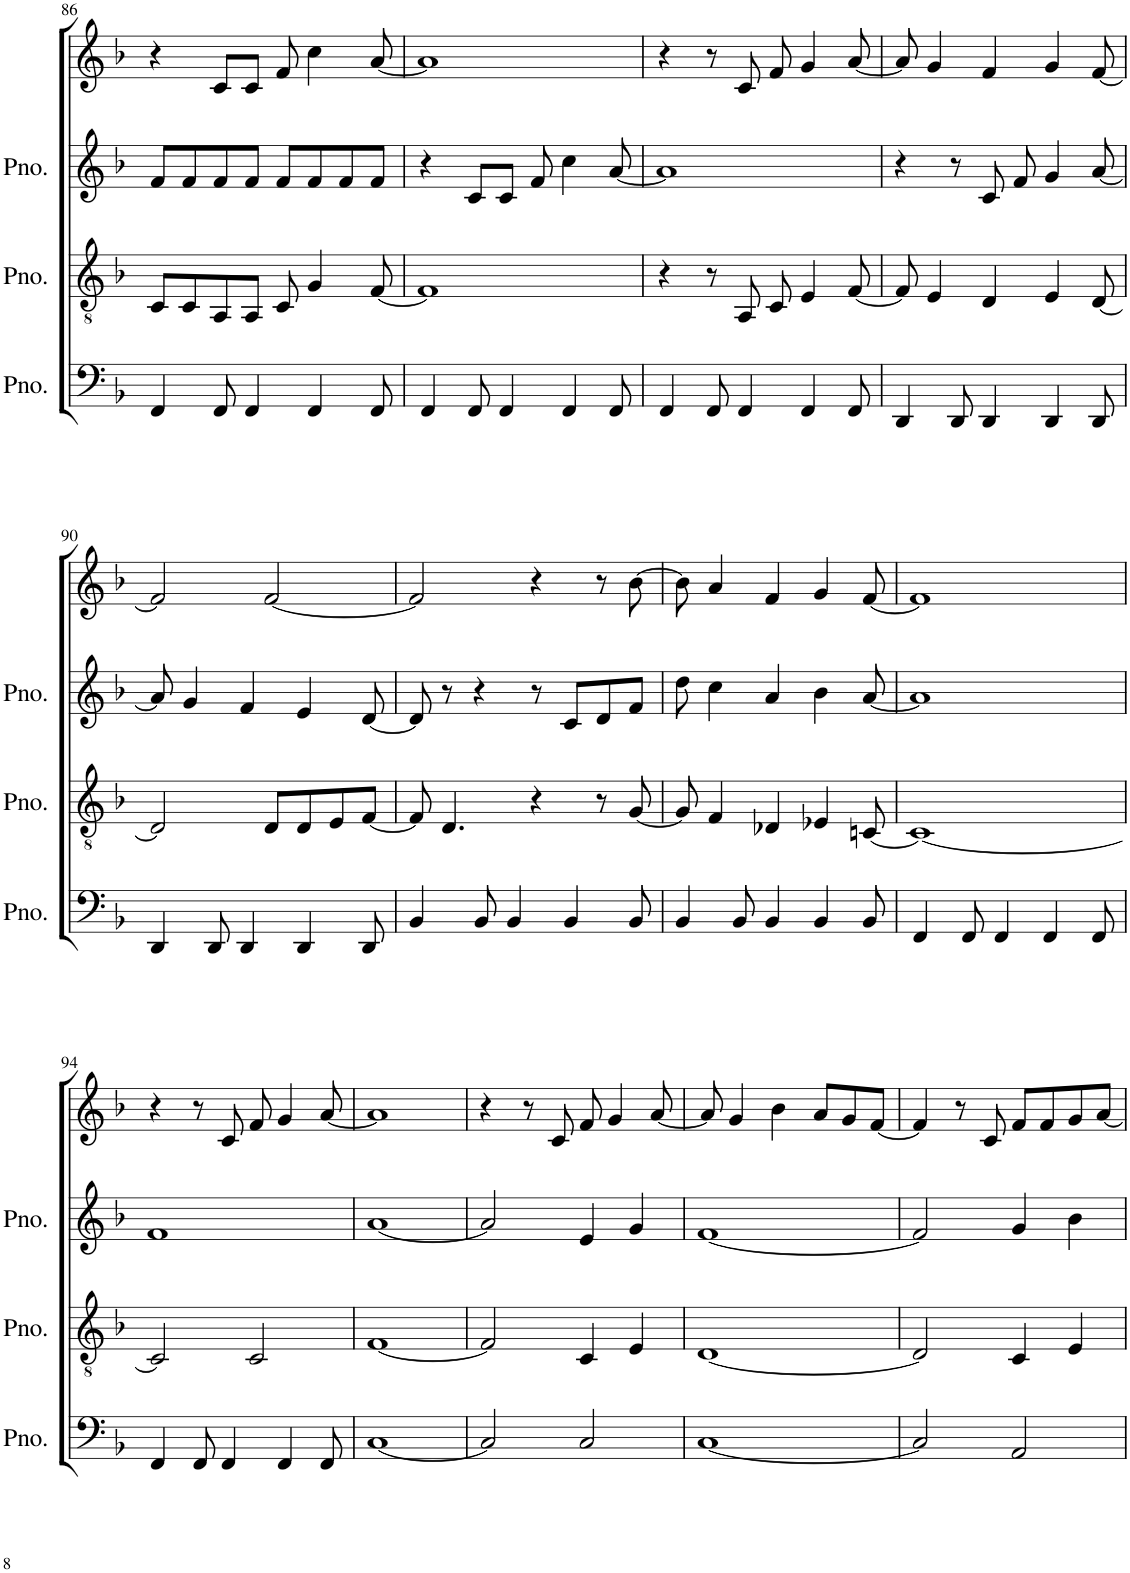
**kern	**kern	**kern	**kern
*part4	*part3	*part2	*part1
*staff4	*staff3	*staff2	*staff1
*I"Base	*I"Chorus2	*I"Chorus1	*I"Vocal
!!LO:PB:g=z
*clefF4	*clefGv2	*clefG2	*clefG2
*k[b-]	*k[b-]	*k[b-]	*k[b-]
*M4/4	*M4/4	*M4/4	*M4/4
=86	=86	=86	=86
4FF/	8C/L	8f/L	4r
.	8C/	8f/	.
8FF/	8AA/	8f/	8c/L
4FF/	8AA/J	8f/J	8c/J
.	8C/	8f/L	8f/
4FF/	4G/	8f/	4cc\
.	.	8f/	.
8FF/	[8F/	8f/J	[8a/
=87	=87	=87	=87
4FF/	1F]	4r	1a]
8FF/	.	8c/L	.
4FF/	.	8c/J	.
.	.	8f/	.
4FF/	.	4cc\	.
8FF/	.	[8a/	.
=88	=88	=88	=88
4FF/	4r	1a]	4r
8FF/	8r	.	8r
4FF/	8AA/	.	8c/
.	8C/	.	8f/
4FF/	4E/	.	4g/
8FF/	[8F/	.	[8a/
=89	=89	=89	=89
4DD/	8F/]	4r	8a/]
.	4E/	.	4g/
8DD/	.	8r	.
4DD/	4D/	8c/	4f/
.	.	8f/	.
4DD/	4E/	4g/	4g/
8DD/	[8D/	[8a/	[8f/
!!LO:LB:g=z
=90	=90	=90	=90
4DD/	2D/]	8a/]	2f/]
.	.	4g/	.
8DD/	.	.	.
4DD/	.	4f/	.
.	8D/L	.	[2f/
4DD/	8D/	4e/	.
.	8E/	.	.
8DD/	[8F/J	[8d/	.
=91	=91	=91	=91
4BB-/	8F/]	8d/]	2f/]
.	4.D/	8r	.
8BB-/	.	4r	.
4BB-/	.	.	.
.	4r	8r	4r
4BB-/	.	8c/L	.
.	8r	8d/	8r
8BB-/	[8G/	8f/J	[8b-\
=92	=92	=92	=92
4BB-/	8G/]	8dd\	8b-\]
.	4F/	4cc\	4a/
8BB-/	.	.	.
4BB-/	4D-X/	4a/	4f/
4BB-/	4E-X/	4b-\	4g/
8BB-/	[8Cn/	[8a/	[8f/
=93	=93	=93	=93
4FF/	1C_	1a]	1f]
8FF/	.	.	.
4FF/	.	.	.
4FF/	.	.	.
8FF/	.	.	.
!!LO:LB:g=z
=94	=94	=94	=94
4FF/	2C/]	1f	4r
8FF/	.	.	8r
4FF/	.	.	8c/
.	2C/	.	8f/
4FF/	.	.	4g/
8FF/	.	.	[8a/
=95	=95	=95	=95
[1C	[1F	[1a	1a]
=96	=96	=96	=96
2C/]	2F/]	2a/]	4r
.	.	.	8r
.	.	.	8c/
2C/	4C/	4e/	8f/
.	.	.	4g/
.	4E/	4g/	.
.	.	.	[8a/
=97	=97	=97	=97
[1C	[1D	[1f	8a/]
.	.	.	4g/
.	.	.	4b-\
.	.	.	8a/L
.	.	.	8g/
.	.	.	[8f/J
=98	=98	=98	=98
2C/]	2D/]	2f/]	4f/]
.	.	.	8r
.	.	.	8c/
2AA/	4C/	4g/	8f/L
.	.	.	8f/
.	4E/	4b-\	8g/
.	.	.	[8a/J
=	=	=	=
*-	*-	*-	*-
